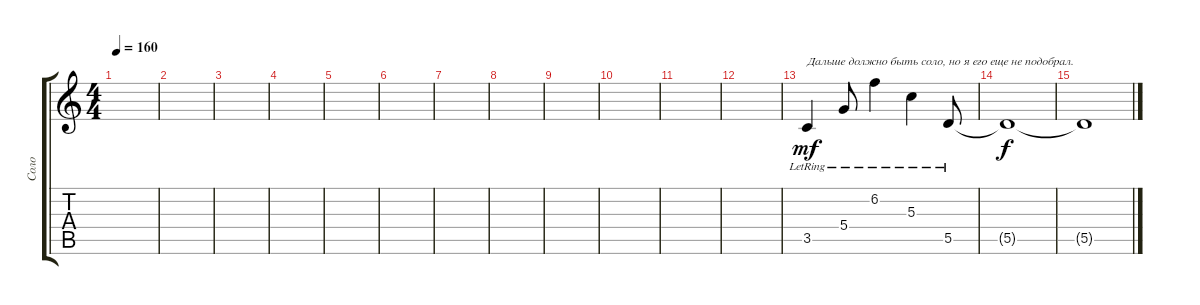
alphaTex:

\track ("Соло" "Соло") {instrument overdrivenguitar}
\staff {score tabs}
\tuning (E4 B3 G3 D3 A2 E2) {hide}
\ts (4 4)
\tempo 160
\clef g2
\ks c
|
|
|
|
|
|
|
|
|
|
|
|
3.5{lr}.4{txt "Дальше должно быть соло, но я его еще не подобрал." dy mf} 5.4{lr}.8 6.2{lr}.4 5.3{lr}.4 5.5{lr}.8 |
5.5{t}.1{dy f} |
5.5{t}.1
